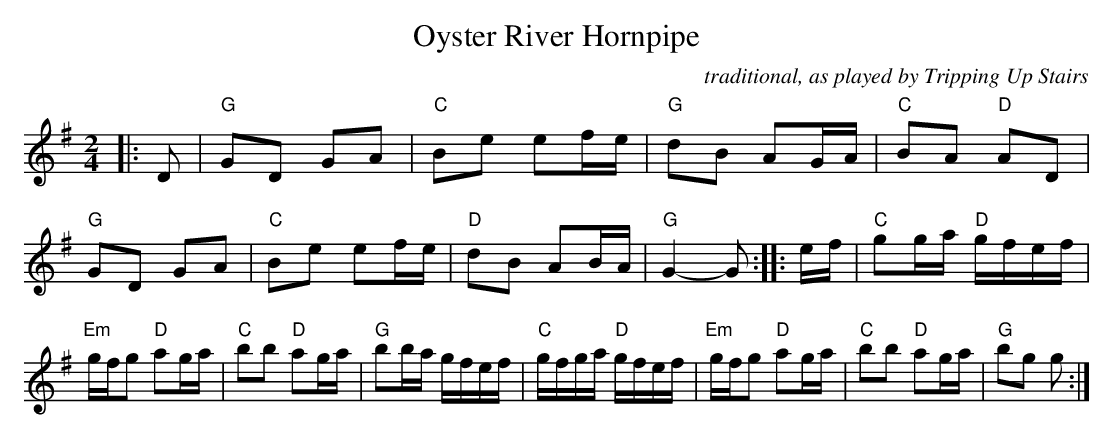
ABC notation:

X:1
T: Oyster River Hornpipe
C: traditional, as played by Tripping Up Stairs
M: 2/4
L: 1/16
K: G
|:D2|"G"G2D2 G2A2 |"C"B2e2 e2fe|"G"d2B2 A2GA|"C"B2A2 "D"A2D2|!
"G"G2D2 G2A2 |"C"B2e2 e2fe|"D"d2B2 A2BA|"G"G4-G2 :|
|:ef|"C"g2ga "D"gfef|"Em"gfg2 "D"a2ga|"C"b2b2 "D"a2ga|"G"b2ba gfef|
"C"gfga "D"gfef|"Em"gfg2 "D"a2ga|"C"b2b2 "D"a2ga|"G"b2g2 g2 :|
